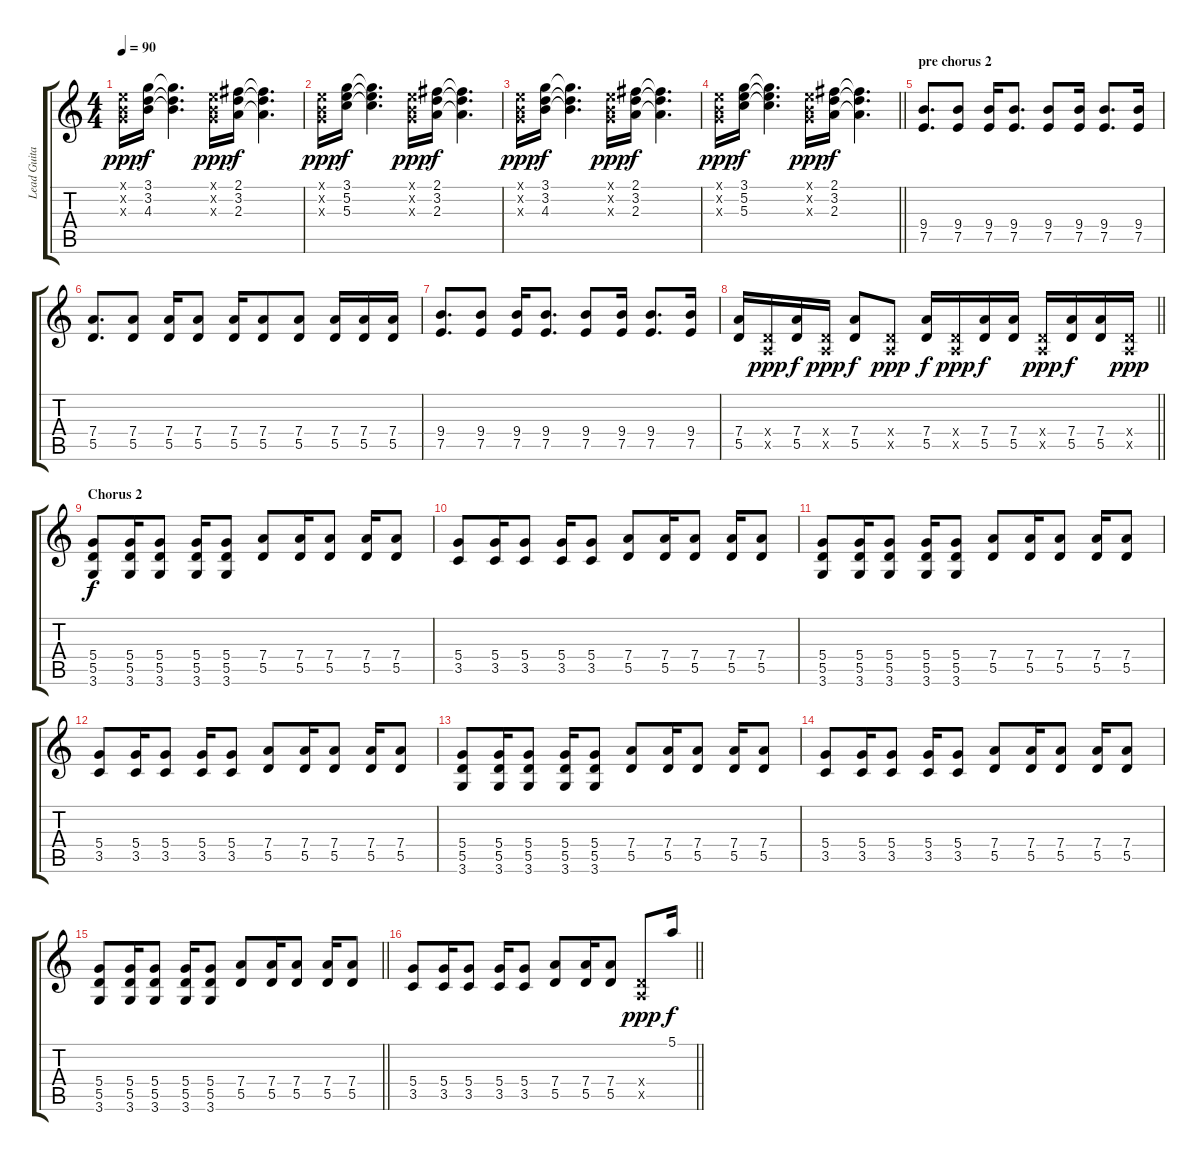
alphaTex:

\track ("Lead Guitar" "Lead Guita") {instrument overdrivenguitar}
\staff {score tabs}
\tuning (E4 B3 G3 D3 A2 E2) {hide}
\ts (4 4)
\tempo 90
\clef g2
\ks c
(0.1{x} 0.2{x} 0.3{x}).16{dy ppp} (3.1 3.2 4.3).16{dy f} (3.1{t} 3.2{t} 4.3{t}).4{d} (0.1{x} 0.2{x} 0.3{x}).16{dy ppp} (2.1 3.2 2.3).16{dy f} (2.1{t} 3.2{t} 2.3{t}).4{d} |
(0.1{x} 0.2{x} 0.3{x}).16{dy ppp} (3.1 5.2 5.3).16{dy f} (3.1{t} 5.2{t} 5.3{t}).4{d} (0.1{x} 0.2{x} 0.3{x}).16{dy ppp} (2.1 3.2 2.3).16{dy f} (2.1{t} 3.2{t} 2.3{t}).4{d} |
(0.1{x} 0.2{x} 0.3{x}).16{dy ppp} (3.1 3.2 4.3).16{dy f} (3.1{t} 3.2{t} 4.3{t}).4{d} (0.1{x} 0.2{x} 0.3{x}).16{dy ppp} (2.1 3.2 2.3).16{dy f} (2.1{t} 3.2{t} 2.3{t}).4{d} |
\barLineRight lightlight
(0.1{x} 0.2{x} 0.3{x}).16{dy ppp} (3.1 5.2 5.3).16{dy f} (3.1{t} 5.2{t} 5.3{t}).4{d} (0.1{x} 0.2{x} 0.3{x}).16{dy ppp} (2.1 3.2 2.3).16{dy f} (2.1{t} 3.2{t} 2.3{t}).4{d} |
\section ("" "pre chorus 2")
(9.4 7.5).8{d} (9.4 7.5).8 (9.4 7.5).16 (9.4 7.5).8{d} (9.4 7.5).8 (9.4 7.5).16 (9.4 7.5).8{d} (9.4 7.5).16 |
(7.4 5.5).8{d} (7.4 5.5).8 (7.4 5.5).16 (7.4 5.5).8 (7.4 5.5).16 (7.4 5.5).8 (7.4 5.5).8 (7.4 5.5).16 (7.4 5.5).16 (7.4 5.5).16 |
(9.4 7.5).8{d} (9.4 7.5).8 (9.4 7.5).16 (9.4 7.5).8{d} (9.4 7.5).8 (9.4 7.5).16 (9.4 7.5).8{d} (9.4 7.5).16 |
\barLineRight lightlight
(7.4 5.5).16 (0.4{x} 0.5{x}).16{dy ppp} (7.4 5.5).16{dy f} (0.4{x} 0.5{x}).16{dy ppp} (7.4 5.5).8{dy f} (0.4{x} 0.5{x}).8{dy ppp} (7.4 5.5).16{dy f} (0.4{x} 0.5{x}).16{dy ppp} (7.4 5.5).16{dy f} (7.4 5.5).16 (0.4{x} 0.5{x}).16{dy ppp} (7.4 5.5).16{dy f} (7.4 5.5).16 (0.4{x} 0.5{x}).16{dy ppp} |
\section ("" "Chorus 2")
(5.4 5.5 3.6).8{dy f} (5.4 5.5 3.6).16 (5.4 5.5 3.6).8 (5.4 5.5 3.6).16 (5.4 5.5 3.6).8 (7.4 5.5).8 (7.4 5.5).16 (7.4 5.5).8 (7.4 5.5).16 (7.4 5.5).8 |
(5.4 3.5).8 (5.4 3.5).16 (5.4 3.5).8 (5.4 3.5).16 (5.4 3.5).8 (7.4 5.5).8 (7.4 5.5).16 (7.4 5.5).8 (7.4 5.5).16 (7.4 5.5).8 |
(5.4 5.5 3.6).8 (5.4 5.5 3.6).16 (5.4 5.5 3.6).8 (5.4 5.5 3.6).16 (5.4 5.5 3.6).8 (7.4 5.5).8 (7.4 5.5).16 (7.4 5.5).8 (7.4 5.5).16 (7.4 5.5).8 |
(5.4 3.5).8 (5.4 3.5).16 (5.4 3.5).8 (5.4 3.5).16 (5.4 3.5).8 (7.4 5.5).8 (7.4 5.5).16 (7.4 5.5).8 (7.4 5.5).16 (7.4 5.5).8 |
(5.4 5.5 3.6).8 (5.4 5.5 3.6).16 (5.4 5.5 3.6).8 (5.4 5.5 3.6).16 (5.4 5.5 3.6).8 (7.4 5.5).8 (7.4 5.5).16 (7.4 5.5).8 (7.4 5.5).16 (7.4 5.5).8 |
(5.4 3.5).8 (5.4 3.5).16 (5.4 3.5).8 (5.4 3.5).16 (5.4 3.5).8 (7.4 5.5).8 (7.4 5.5).16 (7.4 5.5).8 (7.4 5.5).16 (7.4 5.5).8 |
\barLineRight lightlight
(5.4 5.5 3.6).8 (5.4 5.5 3.6).16 (5.4 5.5 3.6).8 (5.4 5.5 3.6).16 (5.4 5.5 3.6).8 (7.4 5.5).8 (7.4 5.5).16 (7.4 5.5).8 (7.4 5.5).16 (7.4 5.5).8 |
\section ("" "")
\barLineRight lightlight
(5.4 3.5).8 (5.4 3.5).16 (5.4 3.5).8 (5.4 3.5).16 (5.4 3.5).8 (7.4 5.5).8 (7.4 5.5).16 (7.4 5.5).8 (0.4{x} 0.5{x}).8{dy ppp} 5.1{h}.16{dy f volume 16}
